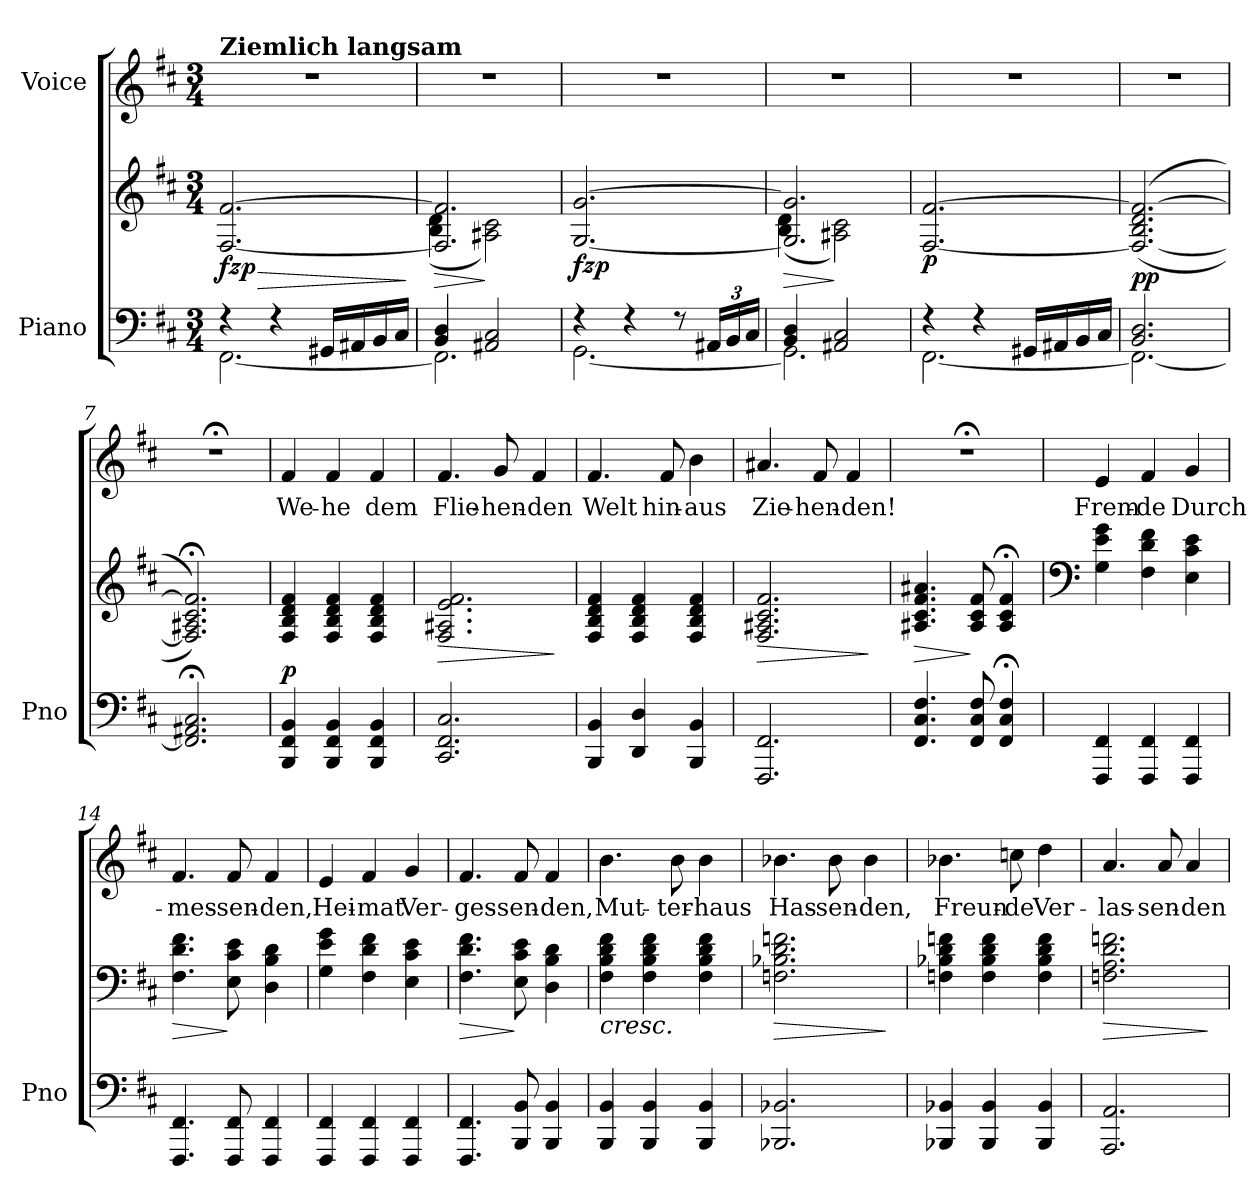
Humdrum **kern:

**kern	**kern	**dynam	**kern	**text
*part2	*part2	*part2	*part1	*part1
*staff3	*staff2	*staff2/3	*staff1	*staff1
*I"Piano	*	*	*I"Voice	*
*I'Pno	*	*	*	*
*clefF4	*clefG2	*	*clefG2	*
*k[f#c#]	*k[f#c#]	*	*k[f#c#]	*
*M3/4	*M3/4	*	*M3/4	*
=1	=1	=1	=1	=1
*^	*	*	*	*
!	!	!	!	!LO:TX:a:B:t=Ziemlich langsam	!
!	!	!	!LO:HP:b	!	!
!	!	!	!LO:DY:n=1:b	!	!
!	!	!	!LO:DY:n=2:b	!	!
4r	[2.FF#\	[<2.F#/ [2.f#/	> fz p	2.r	.
4r	.	.	.	.	.
16GG#X/LL	.	.	.	.	.
16AA#X/	.	.	.	.	.
16BB/	.	.	.	.	.
16C#/JJ	.	.	.	.	.
*v	*v	*	*	*	*
.	.	]	.	.
=2	=2	=2	=2	=2
*^	*	*	*	*
!	!	!	!LO:HP:b	!	!
*	*	*^	*	*	*
4BB/ 4D/	2.FF#\]	2.F#/] 2.f#/]	(4B\ 4d\	>	2.r	.
2AA#X/ 2C#/	.	.	2A#X\ 2c#\)	]	.	.
=3	=3	=3	=3	=3	=3	=3
!	!	!	!	!LO:DY:b	!	!
!	!	!	!	!LO:DY:n=1:b	!	!
*	*	*v	*v	*	*	*
4r	[2.GG\	[<2.G/ [2.g/	fz p	2.r	.
4r	.	.	.	.	.
8r	.	.	.	.	.
*Xbrackettup	*	*	*	*	*
24AA#X/LL	.	.	.	.	.
24BB/	.	.	.	.	.
24C#/JJ	.	.	.	.	.
=4	=4	=4	=4	=4	=4
!	!	!	!LO:HP:b	!	!
*	*	*^	*	*	*
4BB/ 4D/	2.GG\]	2.G/] 2.g/]	(4B\ 4d\	>	2.r	.
2AA#X/ 2C#/	.	.	2A#X\ 2c#\)	]	.	.
=5	=5	=5	=5	=5	=5	=5
!	!	!	!	!LO:DY:b	!	!
*	*	*v	*v	*	*	*
4r	[2.FF#\	[2.F#/ [2.f#/	p	2.r	.
4r	.	.	.	.	.
16GG#X/LL	.	.	.	.	.
16AA#X/	.	.	.	.	.
16BB/	.	.	.	.	.
16C#/JJ	.	.	.	.	.
=6	=6	=6	=6	=6	=6
!	!	!	!LO:DY:b	!	!
2.BB/ 2.D/	2.FF#\_	(<(2.F#/_ 2.B/ 2.d/ 2.f#/_	pp	2.r	.
*v	*v	*	*	*	*
=7	=7	=7	=7	=7
2.FF#/];< 2.AA#X/;< 2.C#/;<	2.F#/];< 2.A#X/;< 2.c#/;< 2.f#/];<))	.	2.r;<	.
!!LO:LB:g=z
=8	=8	=8	=8	=8
!	!	!LO:DY:a=2	!	!LO:LY:b
4BBB/ 4FF#/ 4BB/	4F#/ 4B/ 4d/ 4f#/	p	4f#/	We-
!	!	!	!	!LO:LY:b
4BBB/ 4FF#/ 4BB/	4F#/ 4B/ 4d/ 4f#/	.	4f#/	-he
!	!	!	!	!LO:LY:b
4BBB/ 4FF#/ 4BB/	4F#/ 4B/ 4d/ 4f#/	.	4f#/	dem
=9	=9	=9	=9	=9
!	!	!LO:HP:b	!	!LO:LY:b
2.CC#/ 2.FF#/ 2.C#/	2.F#/ 2.A#X/ 2.e/ 2.f#/	>	4.f#/	Flie-
!	!	!	!	!LO:LY:b
.	.	.	8g/	-hen-
!	!	!	!	!LO:LY:b
.	.	.	4f#/	-den
.	.	]	.	.
=10	=10	=10	=10	=10
!	!	!	!	!LO:LY:b
4BBB/ 4BB/	4F#/ 4B/ 4d/ 4f#/	.	4.f#/	Welt
4DD/ 4D/	4F#/ 4B/ 4d/ 4f#/	.	.	.
!	!	!	!	!LO:LY:b
.	.	.	8f#/	hin-
!	!	!	!	!LO:LY:b
4BBB/ 4BB/	4F#/ 4B/ 4d/ 4f#/	.	4b\	-aus
=11	=11	=11	=11	=11
!	!	!LO:HP:b	!	!LO:LY:b
2.FFF#/ 2.FF#/	2.F#/ 2.A#X/ 2.c#/ 2.f#/	>	4.a#X/	Zie-
!	!	!	!	!LO:LY:b
.	.	.	8f#/	-hen-
!	!	!	!	!LO:LY:b
.	.	.	4f#/	-den!
.	.	]	.	.
=12	=12	=12	=12	=12
!	!	!LO:HP:b	!	!
4.FF#/ 4.C#/ 4.F#/	4.A#X/ 4.c#/ 4.f#/ 4.a#X/	>	2.r;<	.
8FF#/ 8C#/ 8F#/	8A#/ 8c#/ 8f#/	]	.	.
4FF#/; 4C#/; 4F#/;	4A#/;< 4c#/;< 4f#/;<	.	.	.
=13	=13	=13	=13	=13
*	*clefF4	*	*	*
!	!	!	!	!LO:LY:b
4FFF#/ 4FF#/	4G\ 4e\ 4g\	.	4e/	Frem-
!	!	!	!	!LO:LY:b
4FFF#/ 4FF#/	4F#\ 4d\ 4f#\	.	4f#/	-de
!	!	!	!	!LO:LY:b
4FFF#/ 4FF#/	4E\ 4c#\ 4e\	.	4g/	Durch-
=14	=14	=14	=14	=14
!	!	!LO:HP:b	!	!LO:LY:b
4.FFF#/ 4.FF#/	4.F#\ 4.d\ 4.f#\	>	4.f#/	-mes-
!	!	!	!	!LO:LY:b
8FFF#/ 8FF#/	8E\ 8c#\ 8e\	]	8f#/	-sen-
!	!	!	!	!LO:LY:b
4FFF#/ 4FF#/	4D\ 4B\ 4d\	.	4f#/	-den,
=15	=15	=15	=15	=15
!	!	!	!	!LO:LY:b
4FFF#/ 4FF#/	4G\ 4e\ 4g\	.	4e/	Hei-
!	!	!	!	!LO:LY:b
4FFF#/ 4FF#/	4F#\ 4d\ 4f#\	.	4f#/	-mat
!	!	!	!	!LO:LY:b
4FFF#/ 4FF#/	4E\ 4c#\ 4e\	.	4g/	Ver-
!!LO:LB:g=z
=16	=16	=16	=16	=16
!	!	!LO:HP:b	!	!LO:LY:b
4.FFF#/ 4.FF#/	4.F#\ 4.d\ 4.f#\	>	4.f#/	-ges-
!	!	!	!	!LO:LY:b
8BBB/ 8BB/	8E\ 8c#\ 8e\	]	8f#/	-sen-
!	!	!	!	!LO:LY:b
4BBB/ 4BB/	4D\ 4B\ 4d\	.	4f#/	-den,
=17	=17	=17	=17	=17
!	!LO:TX:b:i:t=cresc.	!	!	!
!	!	!	!	!LO:LY:b
4BBB/ 4BB/	4F#\ 4B\ 4d\ 4f#\	.	4.b\	Mut-
4BBB/ 4BB/	4F#\ 4B\ 4d\ 4f#\	.	.	.
!	!	!	!	!LO:LY:b
.	.	.	8b\	-ter-
!	!	!	!	!LO:LY:b
4BBB/ 4BB/	4F#\ 4B\ 4d\ 4f#\	.	4b\	-haus
=18	=18	=18	=18	=18
!	!	!LO:HP:b	!	!LO:LY:b
2.BBB-X/ 2.BB-X/	2.Fn\ 2.B-X\ 2.d\ 2.fn\	>	4.b-X\	Has-
!	!	!	!	!LO:LY:b
.	.	.	8b-\	-sen-
!	!	!	!	!LO:LY:b
.	.	.	4b-\	-den,
.	.	]	.	.
=19	=19	=19	=19	=19
!	!	!	!	!LO:LY:b
4BBB-X/ 4BB-X/	4Fn\ 4B-X\ 4d\ 4fn\	.	4.b-X\	Freun-
4BBB-/ 4BB-/	4F\ 4B-\ 4d\ 4f\	.	.	.
!	!	!	!	!LO:LY:b
.	.	.	8ccn\	-de
!	!	!	!	!LO:LY:b
4BBB-/ 4BB-/	4F\ 4B-\ 4d\ 4f\	.	4dd\	Ver-
=20	=20	=20	=20	=20
!	!	!LO:HP:b	!	!LO:LY:b
2.AAA/ 2.AA/	2.Fn\ 2.A\ 2.d\ 2.fn\	>	4.a/	-las-
!	!	!	!	!LO:LY:b
.	.	.	8a/	-sen-
!	!	!	!	!LO:LY:b
.	.	.	4a/	-den
.	.	]	.	.
=	=	=	=	=
*-	*-	*-	*-	*-
